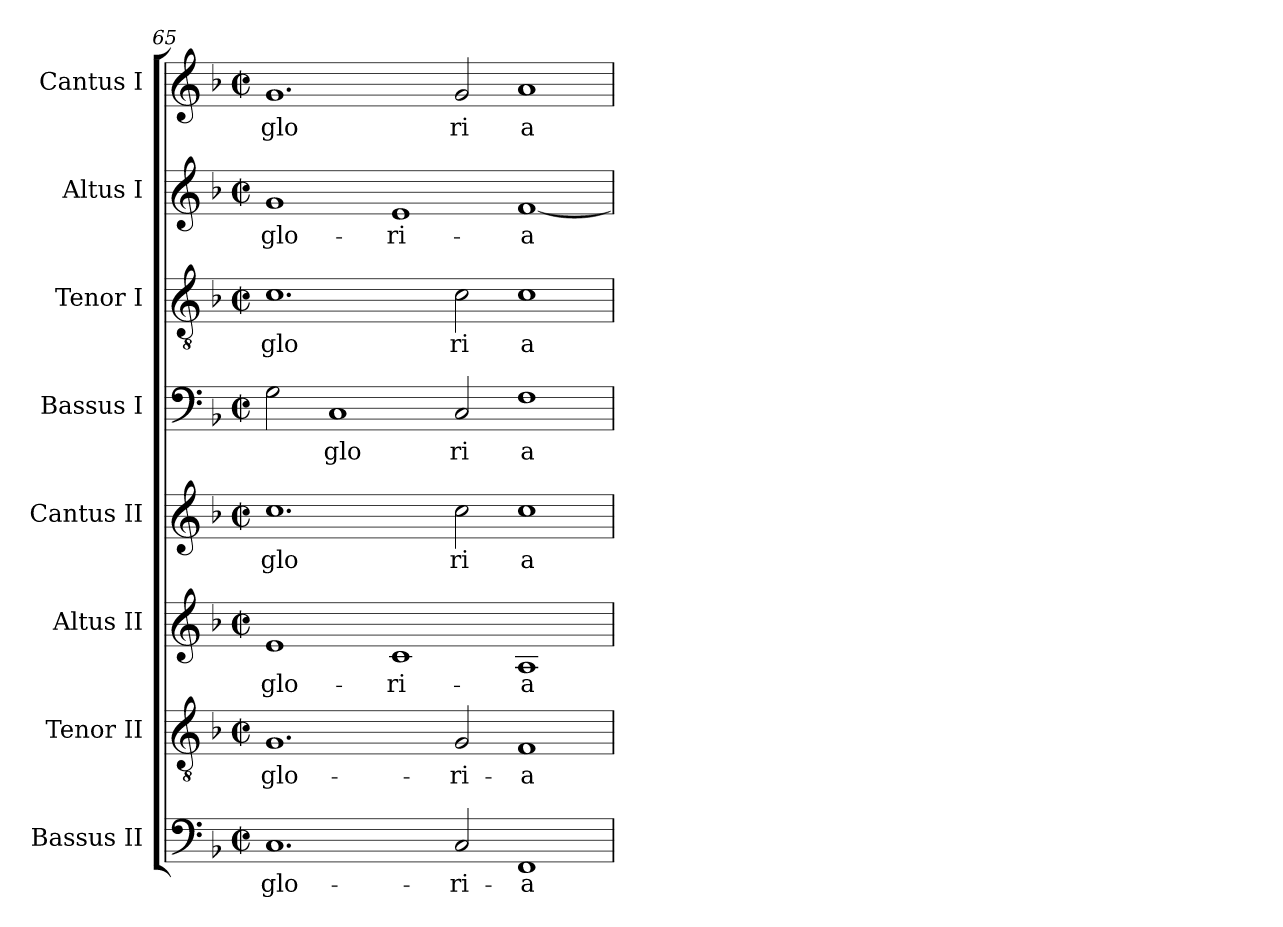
**kern	**text	**kern	**text	**kern	**text	**kern	**text	**kern	**text	**kern	**text	**kern	**text	**kern	**text
*part8	*part8	*part7	*part7	*part6	*part6	*part5	*part5	*part4	*part4	*part3	*part3	*part2	*part2	*part1	*part1
*staff8	*staff8	*staff7	*staff7	*staff6	*staff6	*staff5	*staff5	*staff4	*staff4	*staff3	*staff3	*staff2	*staff2	*staff1	*staff1
*I"Bassus II	*	*I"Tenor II	*	*I"Altus II	*	*I"Cantus II	*	*I"Bassus I	*	*I"Tenor I	*	*I"Altus I	*	*I"Cantus I	*
!!LO:PB:g=z
*clefF4	*	*clefGv2	*	*clefG2	*	*clefG2	*	*clefF4	*	*clefGv2	*	*clefG2	*	*clefG2	*
*k[b-]	*	*k[b-]	*	*k[b-]	*	*k[b-]	*	*k[b-]	*	*k[b-]	*	*k[b-]	*	*k[b-]	*
*F:	*	*F:	*	*F:	*	*F:	*	*F:	*	*F:	*	*F:	*	*F:	*
*M2/2	*	*M2/2	*	*M2/2	*	*M2/2	*	*M2/2	*	*M2/2	*	*M2/2	*	*M2/2	*
*met(c|)	*	*met(c|)	*	*met(c|)	*	*met(c|)	*	*met(c|)	*	*met(c|)	*	*met(c|)	*	*met(c|)	*
=65	=65	=65	=65	=65	=65	=65	=65	=65	=65	=65	=65	=65	=65	=65	=65
!	!LO:LY:b:cj	!	!LO:LY:b:cj	!	!LO:LY:b:cj	!	!LO:LY:b:cj	!	!	!	!LO:LY:b:cj	!	!LO:LY:b:cj	!	!LO:LY:b:cj
1.C	glo-	1.G	glo-	1e	glo-	1.cc	glo	2G\	.	1.c	glo	1g	glo-	1.g	glo
!	!	!	!	!	!	!	!	!	!LO:LY:b:cj	!	!	!	!	!	!
.	.	.	.	.	.	.	.	1C	glo	.	.	.	.	.	.
!	!	!	!	!	!LO:LY:b:cj	!	!	!	!	!	!	!	!LO:LY:b:cj	!	!
.	.	.	.	1c	-ri-	.	.	.	.	.	.	1e	-ri-	.	.
!	!LO:LY:b:cj	!	!LO:LY:b:cj	!	!	!	!LO:LY:b:cj	!	!LO:LY:b:cj	!	!LO:LY:b:cj	!	!	!	!LO:LY:b:cj
2C/	-ri-	2G/	-ri-	.	.	2cc\	ri	2C/	ri	2c\	ri	.	.	2g/	ri
!	!LO:LY:b:cj	!	!LO:LY:b:cj	!	!LO:LY:b:cj	!	!LO:LY:b:cj	!	!LO:LY:b:cj	!	!LO:LY:b:cj	!	!LO:LY:b:rj	!	!LO:LY:b:cj
1FF	-a	1F	-a	1A	-a	1cc	a	1F	a	1c	a	[<1f	-a	1a	a
=	=	=	=	=	=	=	=	=	=	=	=	=	=	=	=
*-	*-	*-	*-	*-	*-	*-	*-	*-	*-	*-	*-	*-	*-	*-	*-
